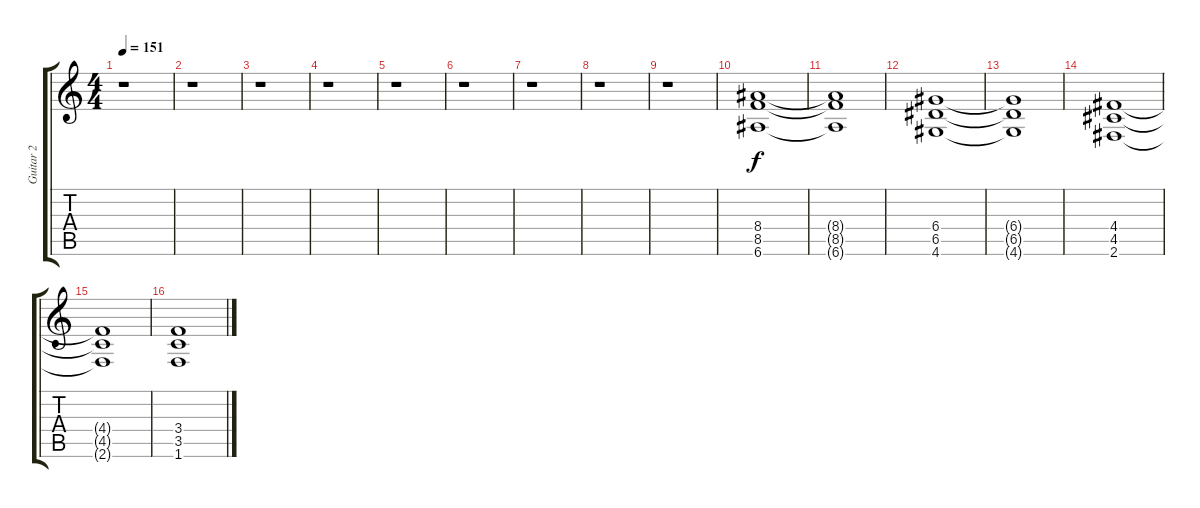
\track ("Guitar 2" "Guitar 2") {instrument distortionguitar}
\staff {score tabs}
\tuning (E4 B3 G3 D3 A2 E2) {hide}
\ts (4 4)
\tempo 151
\clef g2
\ks c
r.1{dy f instrument distortionguitar} |
r.1 |
r.1 |
r.1 |
r.1 |
r.1 |
r.1 |
r.1 |
r.1 |
\section ("" "")
(8.4 8.5 6.6).1 |
(8.4{t} 8.5{t} 6.6{t}).1 |
(6.4 6.5 4.6).1 |
(6.4{t} 6.5{t} 4.6{t}).1 |
(4.4 4.5 2.6).1 |
(4.4{t} 4.5{t} 2.6{t}).1 |
(3.4 3.5 1.6).1
